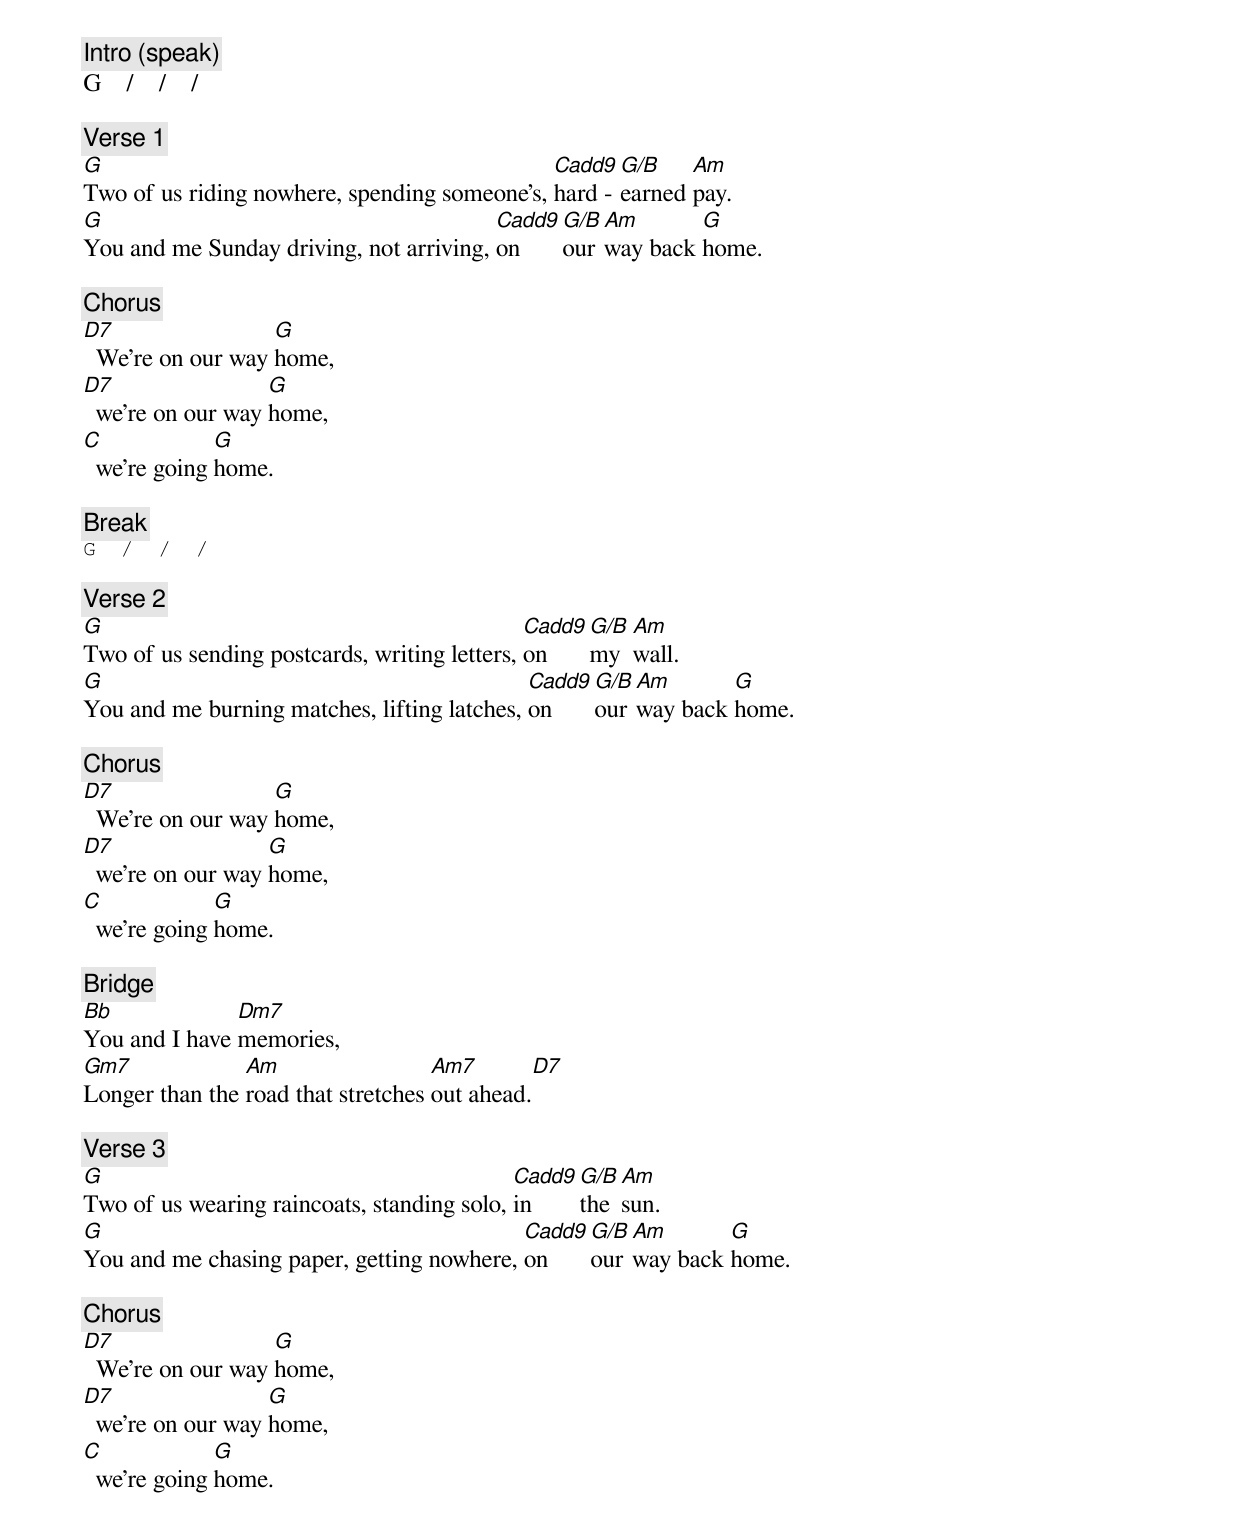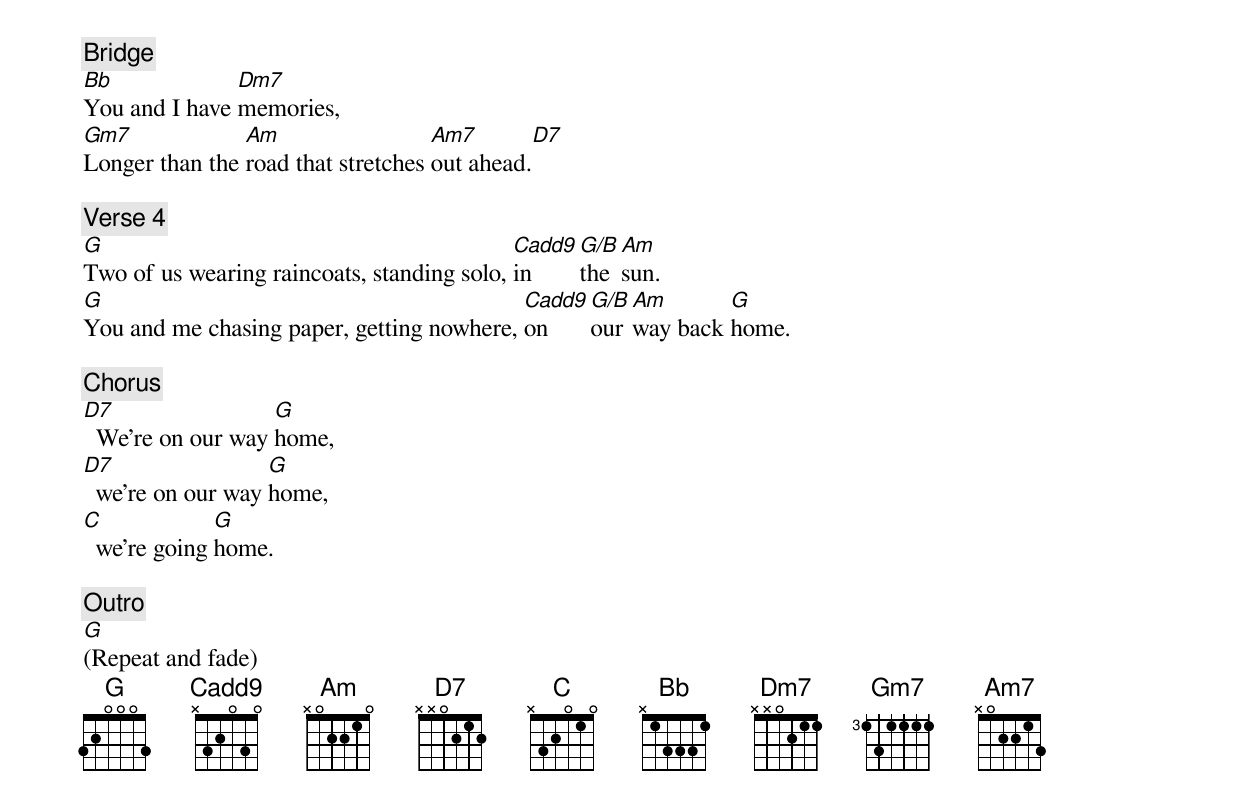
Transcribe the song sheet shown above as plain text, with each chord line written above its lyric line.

[Intro] (speak)
G    /    /    /

[Verse 1]
G                                             Cadd9  G/B    Am
Two of us riding nowhere, spending someone's, hard - earned pay.
G                                        Cadd9 G/B Am       G
You and me Sunday driving, not arriving, on    our way back home.

[Chorus]
D7                 G
  We're on our way home,
D7                 G
  we're on our way home,
C             G
  we're going home.

[Break]
G  /  /  /

[Verse 2]
G                                             Cadd9  G/B Am
Two of us sending postcards, writing letters, on     my  wall.
G                                            Cadd9 G/B Am       G
You and me burning matches, lifting latches, on    our way back home.

[Chorus]
D7                 G
  We're on our way home,
D7                 G
  we're on our way home,
C             G
  we're going home.

[Bridge]
Bb             Dm7
You and I have memories,
Gm7             Am                  Am7        D7
Longer than the road that stretches out ahead.

[Verse 3]
G                                           Cadd9 G/B Am
Two of us wearing raincoats, standing solo, in    the sun.
G                                          Cadd9 G/B Am       G
You and me chasing paper, getting nowhere, on    our way back home.

[Chorus]
D7                 G
  We're on our way home,
D7                 G
  we're on our way home,
C             G
  we're going home.

[Bridge]
Bb             Dm7
You and I have memories,
Gm7             Am                  Am7        D7
Longer than the road that stretches out ahead.

[Verse 4]
G                                           Cadd9 G/B Am
Two of us wearing raincoats, standing solo, in    the sun.
G                                          Cadd9 G/B Am       G
You and me chasing paper, getting nowhere, on    our way back home.

[Chorus]
D7                 G
  We're on our way home,
D7                 G
  we're on our way home,
C             G
  we're going home.

[Outro]
G
(Repeat and fade)
